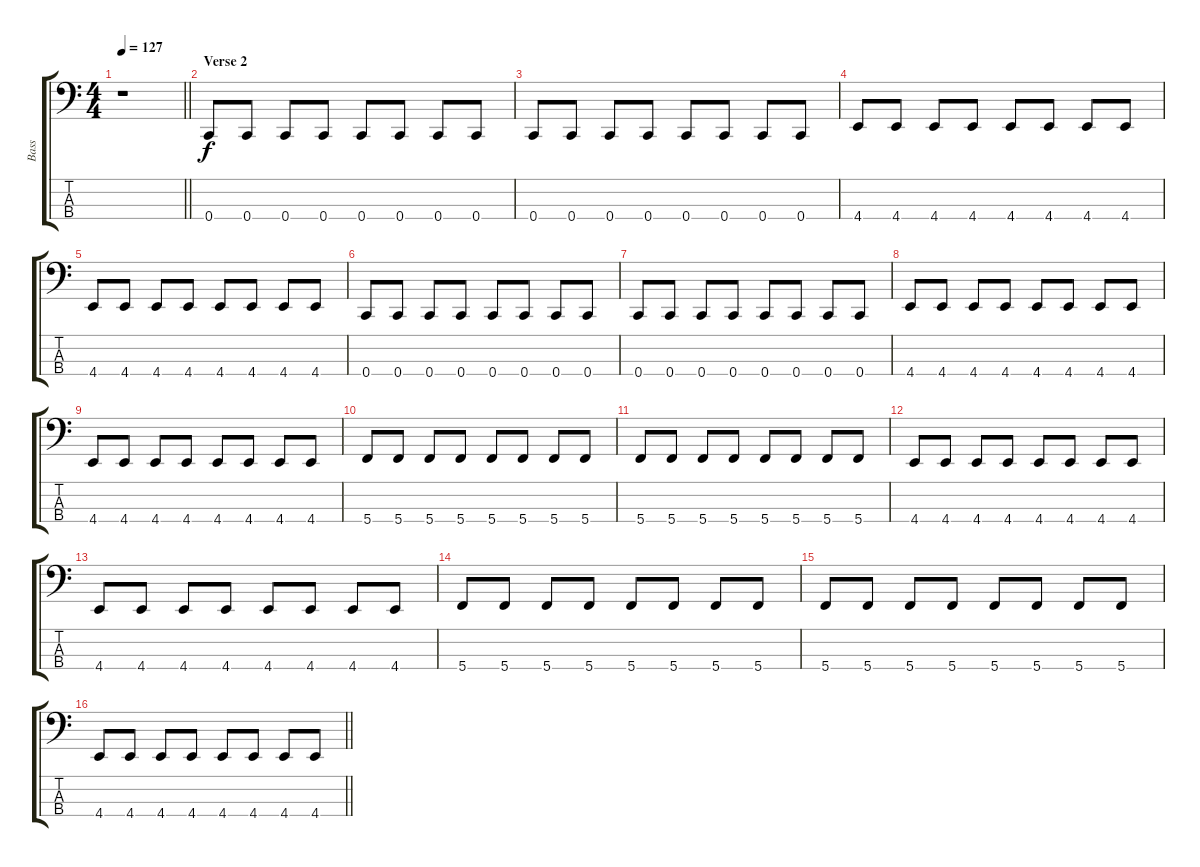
\track ("Bass" "Bass") {instrument electricbassfinger}
\staff {score tabs}
\tuning (F2 C2 G1 C1) {hide}
\ts (4 4)
\tempo 127
\clef f4
\barLineRight lightlight
\ks c
r.1{dy f} |
\section ("" "Verse 2")
0.4.8 0.4.8 0.4.8 0.4.8 0.4.8 0.4.8 0.4.8 0.4.8 |
0.4.8 0.4.8 0.4.8 0.4.8 0.4.8 0.4.8 0.4.8 0.4.8 |
4.4.8 4.4.8 4.4.8 4.4.8 4.4.8 4.4.8 4.4.8 4.4.8 |
4.4.8 4.4.8 4.4.8 4.4.8 4.4.8 4.4.8 4.4.8 4.4.8 |
0.4.8 0.4.8 0.4.8 0.4.8 0.4.8 0.4.8 0.4.8 0.4.8 |
0.4.8 0.4.8 0.4.8 0.4.8 0.4.8 0.4.8 0.4.8 0.4.8 |
4.4.8 4.4.8 4.4.8 4.4.8 4.4.8 4.4.8 4.4.8 4.4.8 |
4.4.8 4.4.8 4.4.8 4.4.8 4.4.8 4.4.8 4.4.8 4.4.8 |
5.4.8 5.4.8 5.4.8 5.4.8 5.4.8 5.4.8 5.4.8 5.4.8 |
5.4.8 5.4.8 5.4.8 5.4.8 5.4.8 5.4.8 5.4.8 5.4.8 |
4.4.8 4.4.8 4.4.8 4.4.8 4.4.8 4.4.8 4.4.8 4.4.8 |
4.4.8 4.4.8 4.4.8 4.4.8 4.4.8 4.4.8 4.4.8 4.4.8 |
5.4.8 5.4.8 5.4.8 5.4.8 5.4.8 5.4.8 5.4.8 5.4.8 |
5.4.8 5.4.8 5.4.8 5.4.8 5.4.8 5.4.8 5.4.8 5.4.8 |
\barLineRight lightlight
4.4.8 4.4.8 4.4.8 4.4.8 4.4.8 4.4.8 4.4.8 4.4.8
